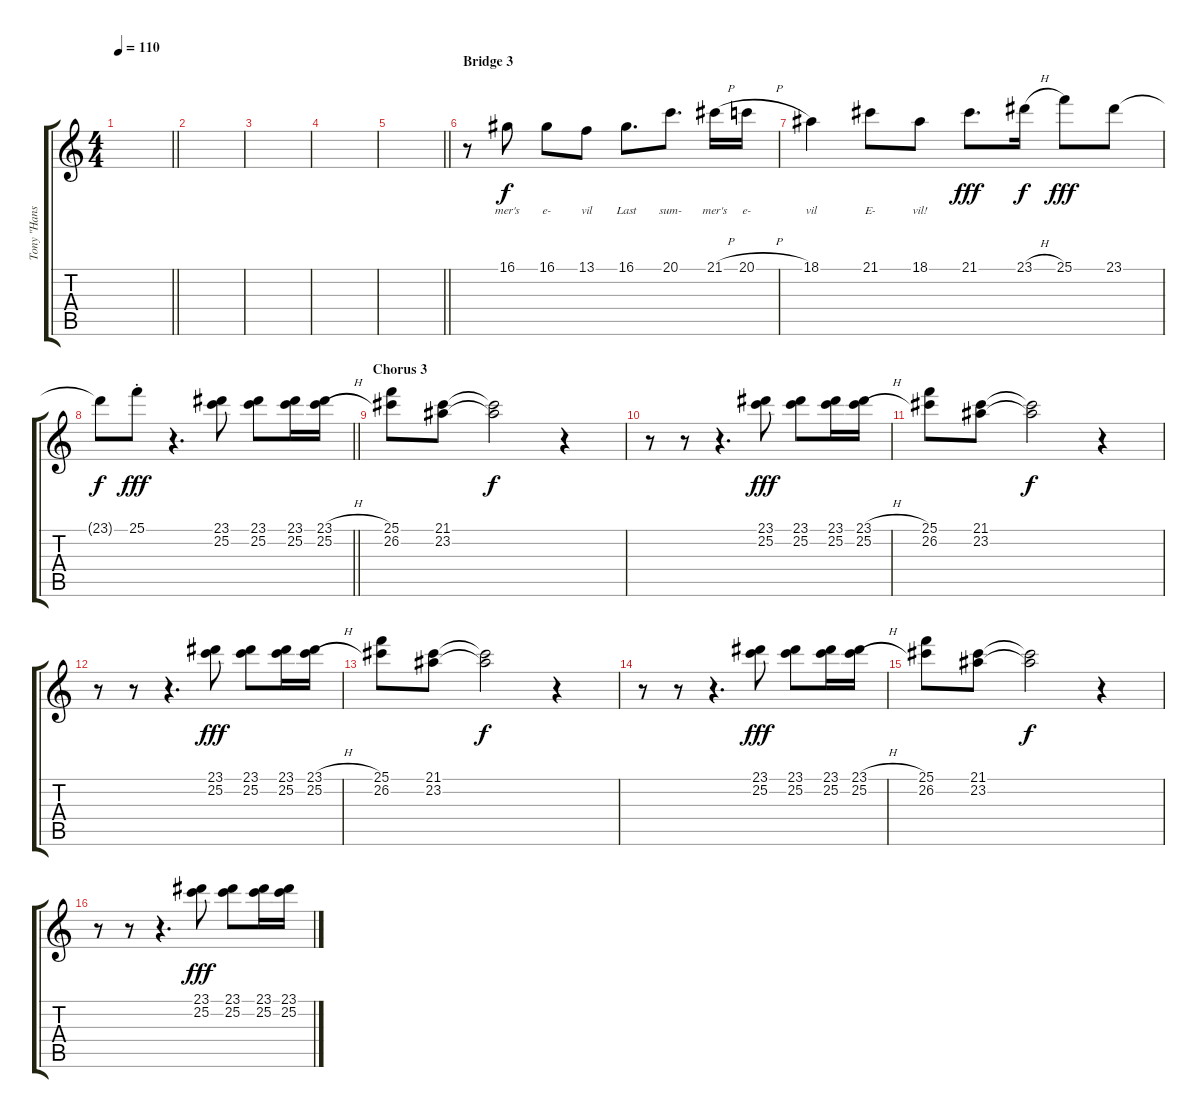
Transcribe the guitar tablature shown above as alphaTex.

\track ("Tony \"Hansen\" Harnell " "Tony \"Hans") {instrument viola}
\staff {score tabs}
\tuning (E4 B3 G3 D3 A2 E2) {hide}
\ts (4 4)
\tempo 110
\clef g2
\barLineRight lightlight
\ks c
|
|
|
|
\barLineRight lightlight
|
\section ("" "Bridge 3")
r.8 16.1.8{lyrics (0 "mer's") lyrics (1 "") lyrics (2 "") lyrics (3 "") lyrics (4 "")} 16.1.8{lyrics (0 "e-") lyrics (1 "") lyrics (2 "") lyrics (3 "") lyrics (4 "")} 13.1.8{lyrics (0 "vil") lyrics (1 "") lyrics (2 "") lyrics (3 "") lyrics (4 "")} 16.1.8{d lyrics (0 "Last") lyrics (1 "") lyrics (2 "") lyrics (3 "") lyrics (4 "")} 20.1.8{d lyrics (0 "sum-") lyrics (1 "") lyrics (2 "") lyrics (3 "") lyrics (4 "")} 21.1{h}.16{lyrics (0 "mer's") lyrics (1 "") lyrics (2 "") lyrics (3 "") lyrics (4 "")} 20.1{h}.16{lyrics (0 "e-") lyrics (1 "") lyrics (2 "") lyrics (3 "") lyrics (4 "")} |
18.1.4{lyrics (0 "vil") lyrics (1 "") lyrics (2 "") lyrics (3 "") lyrics (4 "")} 21.1.8{lyrics (0 "E-") lyrics (1 "") lyrics (2 "") lyrics (3 "") lyrics (4 "")} 18.1.8{lyrics (0 "vil!") lyrics (1 "") lyrics (2 "") lyrics (3 "") lyrics (4 "")} 21.1.8{d dy fff} 23.1{h}.16{dy f} 25.1.8{dy fff} 23.1.8 |
\barLineRight lightlight
23.1{t}.8{dy f} 25.1{st}.8{dy fff} r.4{d} (23.1 25.2).8 (23.1 25.2).8 (23.1 25.2).16 (23.1{h} 25.2{h}).16 |
\section ("" "Chorus 3")
(25.1 26.2).8 (21.1 23.2).8 (21.1{t} 23.2{t}).2{dy f} r.4 |
r.8 r.8 r.4{d} (23.1 25.2).8{dy fff} (23.1 25.2).8 (23.1 25.2).16 (23.1{h} 25.2{h}).16 |
(25.1 26.2).8 (21.1 23.2).8 (21.1{t} 23.2{t}).2{dy f} r.4 |
r.8 r.8 r.4{d} (23.1 25.2).8{dy fff} (23.1 25.2).8 (23.1 25.2).16 (23.1{h} 25.2{h}).16 |
(25.1 26.2).8 (21.1 23.2).8 (21.1{t} 23.2{t}).2{dy f} r.4 |
r.8 r.8 r.4{d} (23.1 25.2).8{dy fff} (23.1 25.2).8 (23.1 25.2).16 (23.1{h} 25.2{h}).16 |
(25.1 26.2).8 (21.1 23.2).8 (21.1{t} 23.2{t}).2{dy f} r.4 |
r.8 r.8 r.4{d} (23.1 25.2).8{dy fff} (23.1 25.2).8 (23.1 25.2).16 (23.1{h} 25.2{h}).16
